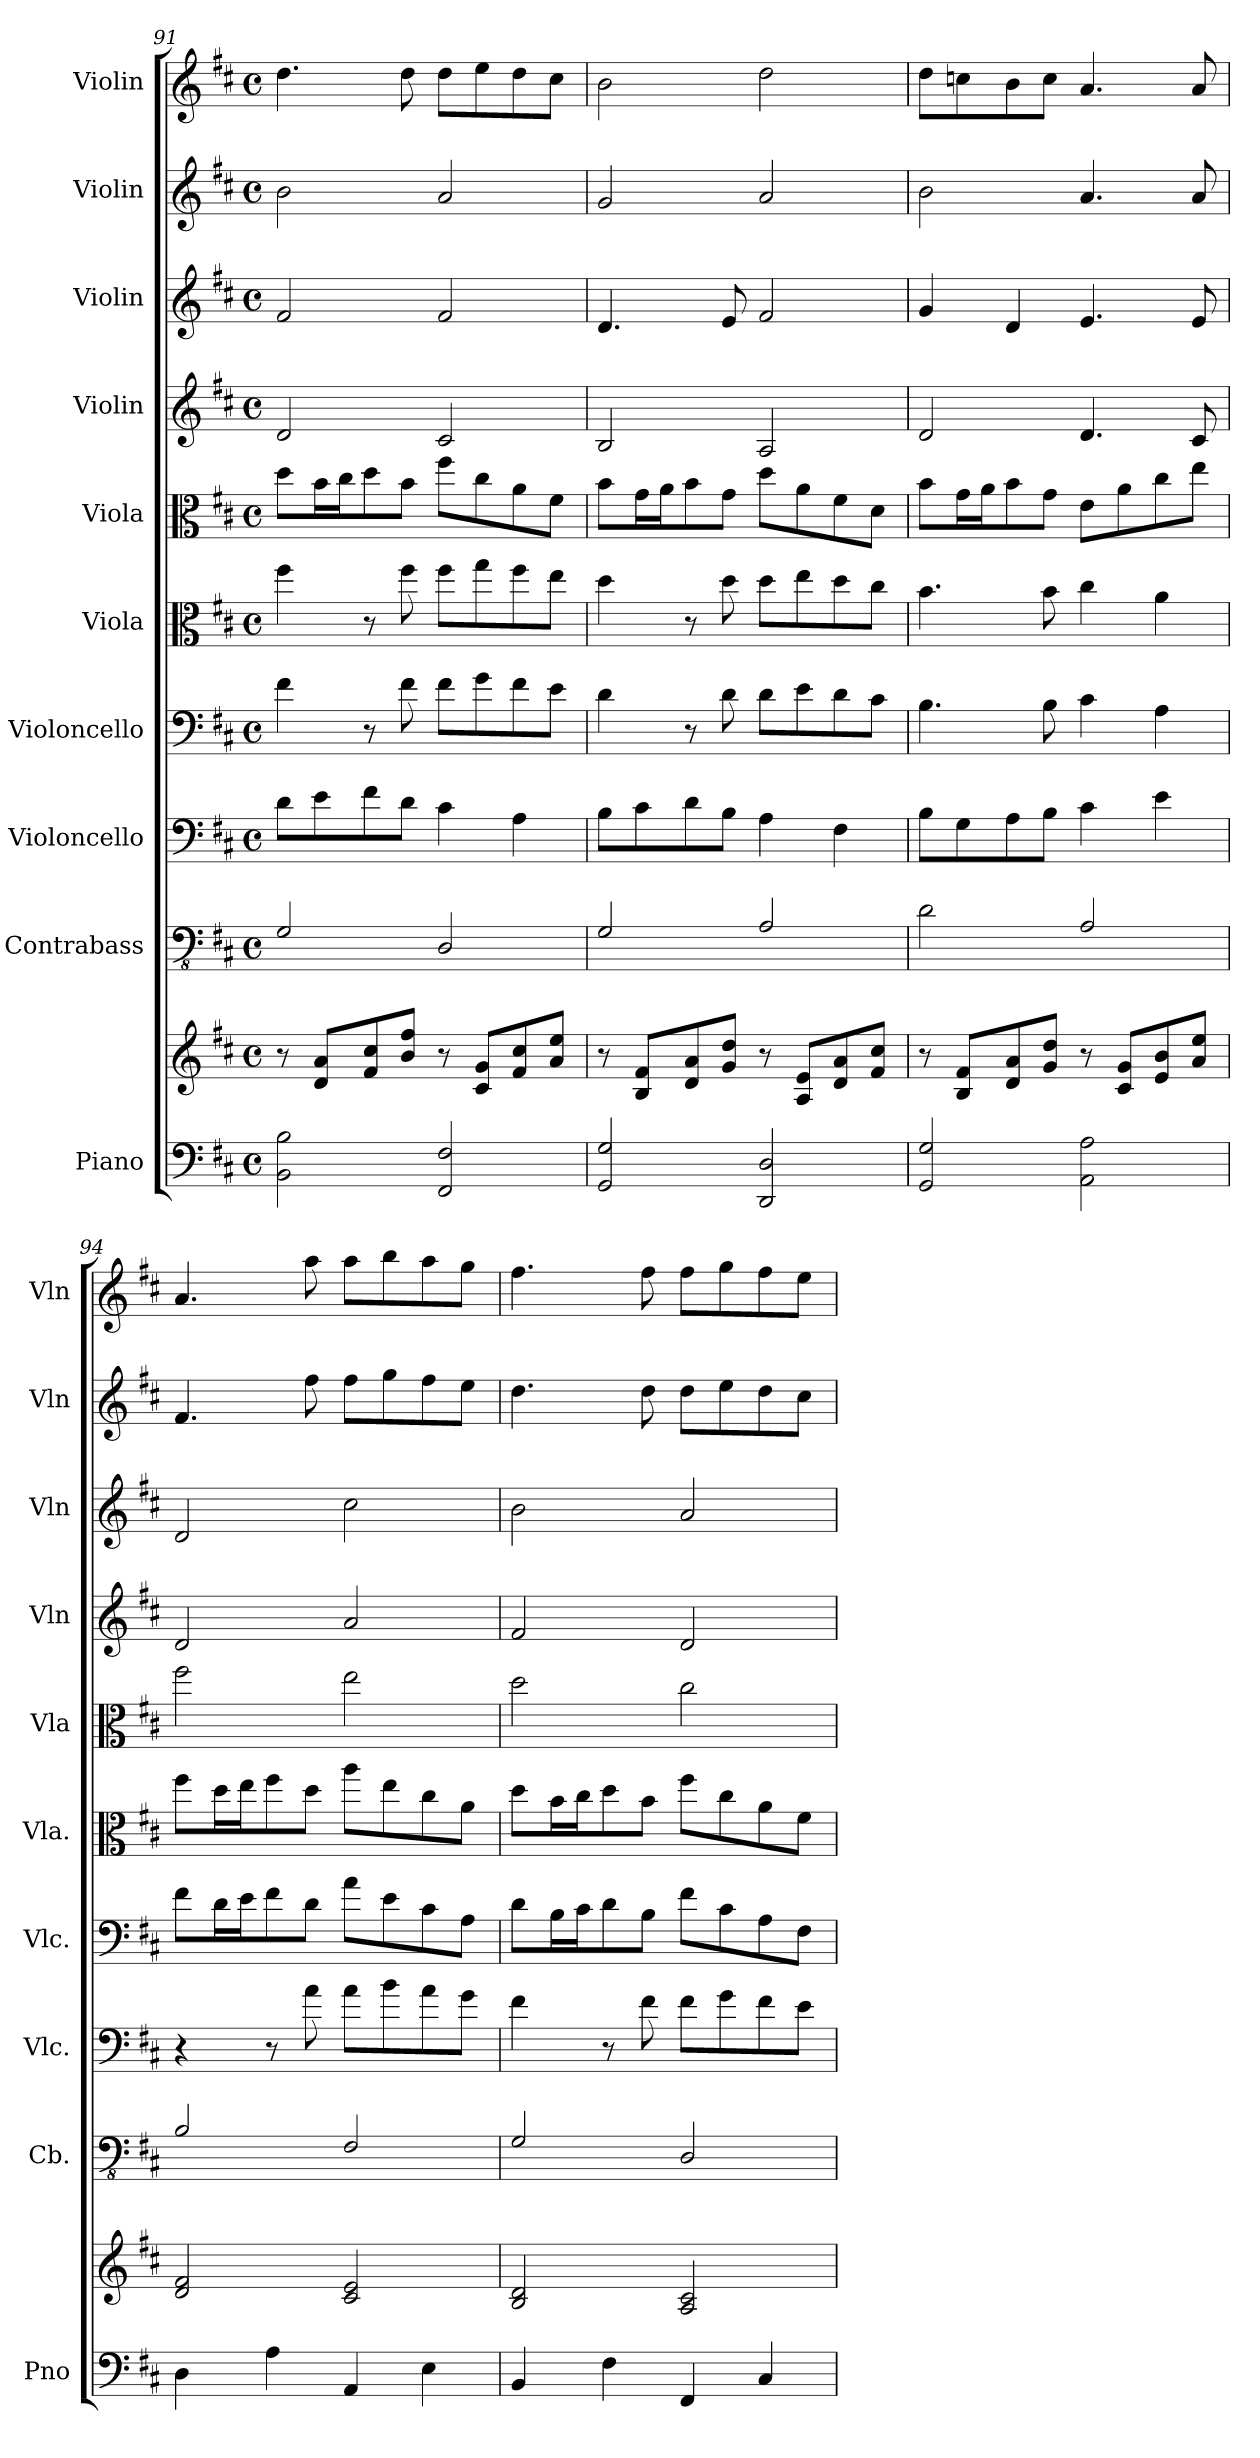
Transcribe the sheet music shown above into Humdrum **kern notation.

**kern	**kern	**kern	**kern	**kern	**kern	**kern	**kern	**kern	**kern	**kern
*part10	*part10	*part9	*part8	*part7	*part6	*part5	*part4	*part3	*part2	*part1
*staff11	*staff10	*staff9	*staff8	*staff7	*staff6	*staff5	*staff4	*staff3	*staff2	*staff1
*I"Piano	*	*I"Contrabass	*I"Violoncello	*I"Violoncello	*I"Viola	*I"Viola	*I"Violin	*I"Violin	*I"Violin	*I"Violin
*I'Pno	*	*I'Cb.	*I'Vlc.	*I'Vlc.	*I'Vla.	*I'Vla	*I'Vln	*I'Vln	*I'Vln	*I'Vln
!!LO:LB:g=z
*clefF4	*clefG2	*clefFv4	*clefF4	*clefF4	*clefC3	*clefC3	*clefG2	*clefG2	*clefG2	*clefG2
*	*	*ITrd7c12	*	*	*	*	*	*	*	*
*k[f#c#]	*k[f#c#]	*k[f#c#]	*k[f#c#]	*k[f#c#]	*k[f#c#]	*k[f#c#]	*k[f#c#]	*k[f#c#]	*k[f#c#]	*k[f#c#]
*D:	*D:	*D:	*D:	*D:	*D:	*D:	*D:	*D:	*D:	*D:
*M4/4	*M4/4	*M4/4	*M4/4	*M4/4	*M4/4	*M4/4	*M4/4	*M4/4	*M4/4	*M4/4
*met(c)	*met(c)	*met(c)	*met(c)	*met(c)	*met(c)	*met(c)	*met(c)	*met(c)	*met(c)	*met(c)
=91	=91	=91	=91	=91	=91	=91	=91	=91	=91	=91
2BB\ 2B\	8r	2GGG/	8d\L	4f#\	4ff#\	8dd\L	2d/	2f#/	2b\	4.dd\
.	8d/ 8a/L	.	8e\	.	.	16b\L	.	.	.	.
.	.	.	.	.	.	16cc#\J	.	.	.	.
.	8f#/ 8cc#/	.	8f#\	8r	8r	8dd\	.	.	.	.
.	8b/ 8ff#/J	.	8d\J	8f#\	8ff#\	8b\J	.	.	.	8dd\
2FF#/ 2F#/	8r	2DDD/	4c#\	8f#\L	8ff#\L	8ff#\L	2c#/	2f#/	2a/	8dd\L
.	8c#/ 8g/L	.	.	8g\	8gg\	8cc#\	.	.	.	8ee\
.	8f#/ 8cc#/	.	4A\	8f#\	8ff#\	8a\	.	.	.	8dd\
.	8a/ 8ee/J	.	.	8e\J	8ee\J	8f#\J	.	.	.	8cc#\J
=92	=92	=92	=92	=92	=92	=92	=92	=92	=92	=92
2GG/ 2G/	8r	2GGG/	8B\L	4d\	4dd\	8b\L	2B/	4.d/	2g/	2b\
.	8B/ 8f#/L	.	8c#\	.	.	16g\L	.	.	.	.
.	.	.	.	.	.	16a\J	.	.	.	.
.	8d/ 8a/	.	8d\	8r	8r	8b\	.	.	.	.
.	8g/ 8dd/J	.	8B\J	8d\	8dd\	8g\J	.	8e/	.	.
2DD/ 2D/	8r	2AAA/	4A\	8d\L	8dd\L	8dd\L	2A/	2f#/	2a/	2dd\
.	8A/ 8e/L	.	.	8e\	8ee\	8a\	.	.	.	.
.	8d/ 8a/	.	4F#\	8d\	8dd\	8f#\	.	.	.	.
.	8f#/ 8cc#/J	.	.	8c#\J	8cc#\J	8d\J	.	.	.	.
=93	=93	=93	=93	=93	=93	=93	=93	=93	=93	=93
2GG/ 2G/	8r	2DD\	8B\L	4.B\	4.b\	8b\L	2d/	4g/	2b\	8dd\L
.	8B/ 8f#/L	.	8G\	.	.	16g\L	.	.	.	8ccn\
.	.	.	.	.	.	16a\J	.	.	.	.
.	8d/ 8a/	.	8A\	.	.	8b\	.	4d/	.	8b\
.	8g/ 8dd/J	.	8B\J	8B\	8b\	8g\J	.	.	.	8cc\J
2AA\ 2A\	8r	2AAA/	4c#\	4c#\	4cc#\	8e\L	4.d/	4.e/	4.a/	4.a/
.	8c#/ 8g/L	.	.	.	.	8a\	.	.	.	.
.	8e/ 8b/	.	4e\	4A\	4a\	8cc#\	.	.	.	.
.	8a/ 8ee/J	.	.	.	.	8ee\J	8c#/	8e/	8a/	8a/
=94	=94	=94	=94	=94	=94	=94	=94	=94	=94	=94
4D\	2d/ 2f#/	2BBB/	4r	8f#\L	8ff#\L	2ff#\	2d/	2d/	4.f#/	4.a/
.	.	.	.	16d\L	16dd\L	.	.	.	.	.
.	.	.	.	16e\J	16ee\J	.	.	.	.	.
4A\	.	.	8r	8f#\	8ff#\	.	.	.	.	.
.	.	.	8a\	8d\J	8dd\J	.	.	.	8ff#\	8aa\
4AA/	2c#/ 2e/	2FFF#/	8a\L	8a\L	8aa\L	2ee\	2a/	2cc#\	8ff#\L	8aa\L
.	.	.	8b\	8e\	8ee\	.	.	.	8gg\	8bb\
4E\	.	.	8a\	8c#\	8cc#\	.	.	.	8ff#\	8aa\
.	.	.	8g\J	8A\J	8a\J	.	.	.	8ee\J	8gg\J
=95	=95	=95	=95	=95	=95	=95	=95	=95	=95	=95
4BB/	2B/ 2d/	2GGG/	4f#\	8d\L	8dd\L	2dd\	2f#/	2b\	4.dd\	4.ff#\
.	.	.	.	16B\L	16b\L	.	.	.	.	.
.	.	.	.	16c#\J	16cc#\J	.	.	.	.	.
4F#\	.	.	8r	8d\	8dd\	.	.	.	.	.
.	.	.	8f#\	8B\J	8b\J	.	.	.	8dd\	8ff#\
4FF#/	2A/ 2c#/	2DDD/	8f#\L	8f#\L	8ff#\L	2cc#\	2d/	2a/	8dd\L	8ff#\L
.	.	.	8g\	8c#\	8cc#\	.	.	.	8ee\	8gg\
4C#/	.	.	8f#\	8A\	8a\	.	.	.	8dd\	8ff#\
.	.	.	8e\J	8F#\J	8f#\J	.	.	.	8cc#\J	8ee\J
=	=	=	=	=	=	=	=	=	=	=
*-	*-	*-	*-	*-	*-	*-	*-	*-	*-	*-
